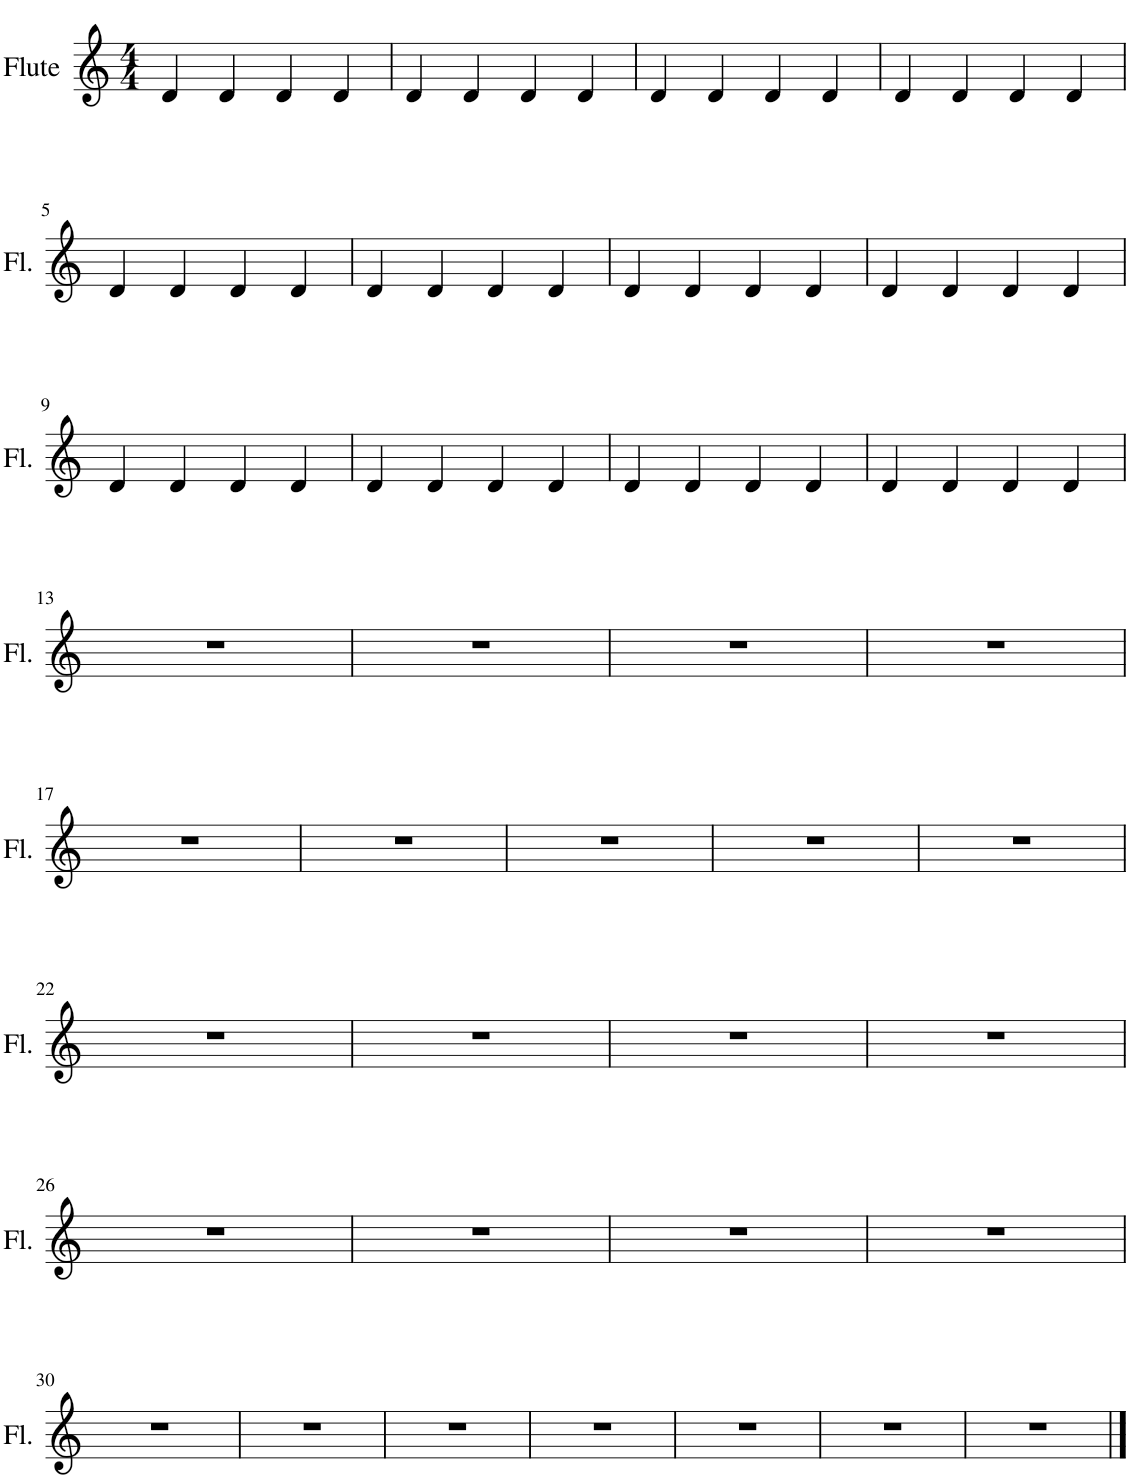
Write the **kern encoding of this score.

**kern
*part1
*staff1
*I"Flute
*I'Fl.
*clefG2
*k[]
*M4/4
=1
4d/
4d/
4d/
4d/
=2
4d/
4d/
4d/
4d/
=3
4d/
4d/
4d/
4d/
=4
4d/
4d/
4d/
4d/
!!LO:LB:g=z
=5
4d/
4d/
4d/
4d/
=6
4d/
4d/
4d/
4d/
=7
4d/
4d/
4d/
4d/
=8
4d/
4d/
4d/
4d/
!!LO:LB:g=z
=9
4d/
4d/
4d/
4d/
=10
4d/
4d/
4d/
4d/
=11
4d/
4d/
4d/
4d/
=12
4d/
4d/
4d/
4d/
!!LO:LB:g=z
=13
1r
=14
1r
=15
1r
=16
1r
!!LO:LB:g=z
=17
1r
=18
1r
=19
1r
=20
1r
=21
1r
!!LO:LB:g=z
=22
1r
=23
1r
=24
1r
=25
1r
!!LO:LB:g=z
=26
1r
=27
1r
=28
1r
=29
1r
!!LO:LB:g=z
=30
1r
=31
1r
=32
1r
=33
1r
=34
1r
=35
1r
=36
1r
==
*-
